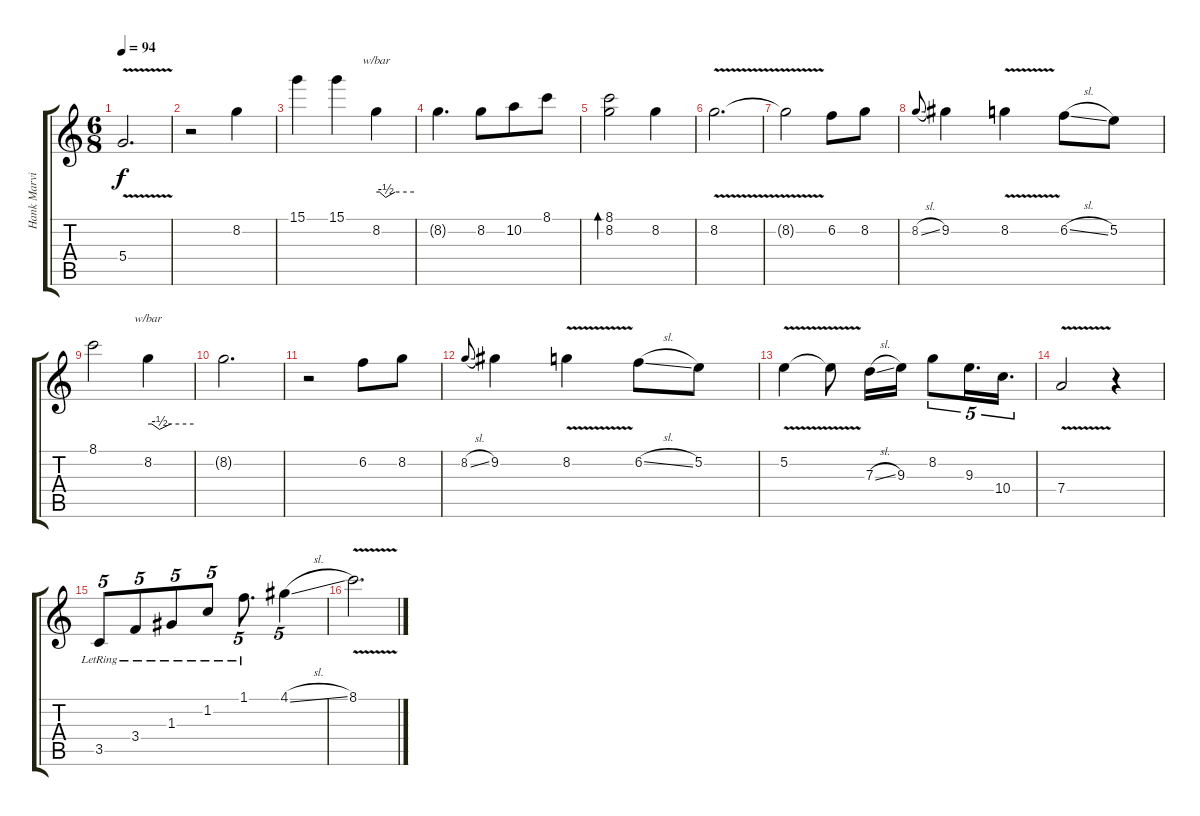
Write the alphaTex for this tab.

\track ("Hank Marvin (lead guitar)" "Hank Marvi") {instrument electricguitarjazz}
\staff {score tabs}
\tuning (E4 B3 G3 D3 A2 E2) {hide}
\ts (6 8)
\tempo 94
\clef g2
\ks c
5.4{v}.2{d dy f} |
r.2 8.2.4 |
15.1.4 15.1.4 8.2.4{tbe (custom default 0 0 5 0 15 -2 30 0 60 0)} |
8.2{t}.4{d} 8.2.8 10.2.8 8.1.8 |
(8.1 8.2).2{bd 480} 8.2.4 |
8.2{v}.2{d} |
8.2{t}.2 6.2.8 8.2.8 |
8.2{sl}.8{gr onbeat} 9.2.4 8.2{v}.4 6.2{sl}.8 5.2.8 |
8.1.2 8.2.4{tbe (custom default 0 0 5 0 15 -2 30 0 60 0)} |
8.2{t}.2{d} |
r.2 6.2.8 8.2.8 |
8.2{sl}.8{gr onbeat} 9.2.4 8.2{v}.4 6.2{sl}.8 5.2.8 |
5.2{v}.4 5.2{t}.8 7.3{sl}.16 9.3.16 8.2.8{tu (5 4)} 9.3.16{d tu (5 4)} 10.4.16{d tu (5 4)} |
7.4{v}.2 r.4 |
3.5{lr}.8{tu (5 4)} 3.4{lr}.8{tu (5 4)} 1.3{lr}.8{tu (5 4)} 1.2{lr}.8{tu (5 4)} 1.1{lr}.8{d tu (5 4)} 4.1{sl}.4{tu (5 4)} |
8.1{v}.2{d}
